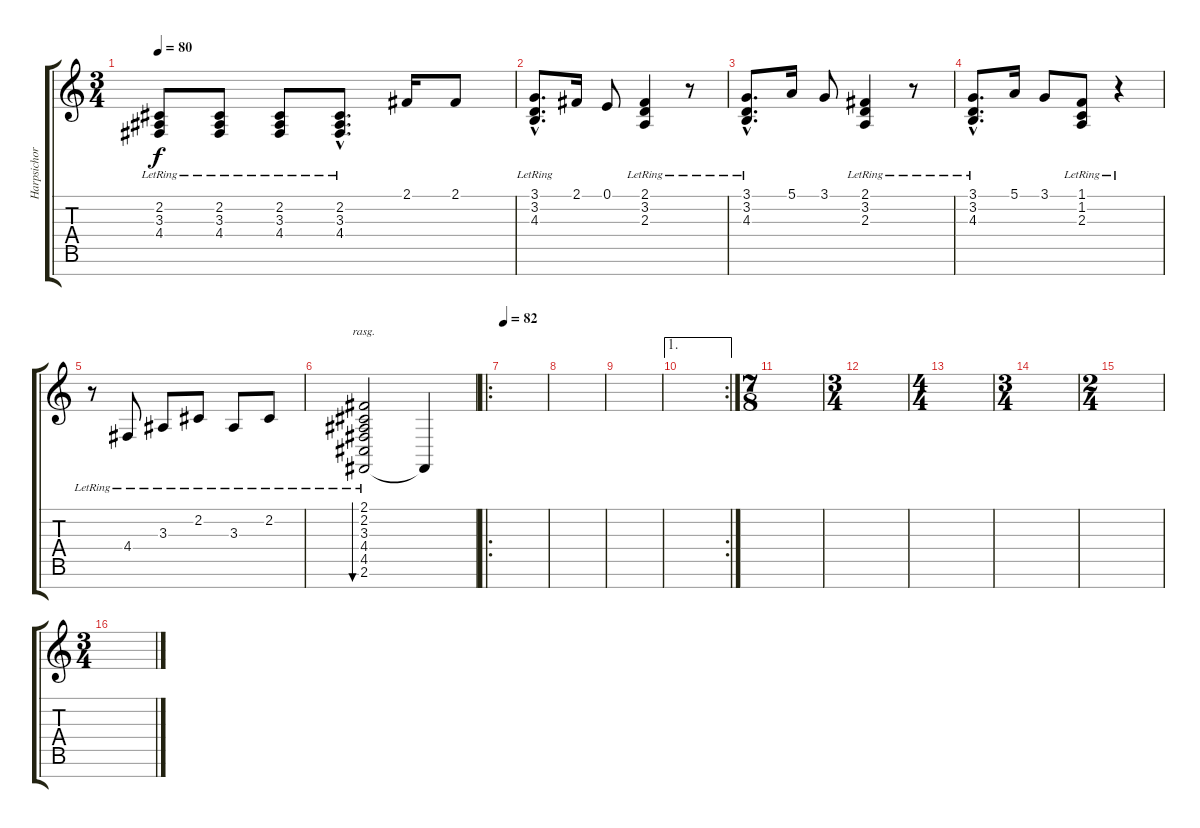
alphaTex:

\track ("Harpsichord" "Harpsichor") {instrument harpsichord}
\staff {score tabs}
\tuning (E4 B3 G3 D3 A2 E2 B1) {hide}
\ts (3 4)
\tempo 80
\clef g2
\ks c
(2.2{lr} 3.3{lr} 4.4{lr}).8{dy f} (2.2{lr} 3.3{lr} 4.4{lr}).8 (2.2{lr} 3.3{lr} 4.4{lr}).8 (2.2{hac lr} 3.3{hac lr} 4.4{hac lr}).8{d} 2.1.16 2.1.8 |
(3.1{hac lr} 3.2{hac lr} 4.3{hac lr}).8{d} 2.1.16 0.1.8 (2.1{lr} 3.2{lr} 2.3{lr}).4 r.8 |
(3.1{hac lr} 3.2{hac lr} 4.3{hac lr}).8{d} 5.1.16 3.1.8 (2.1{lr} 3.2{lr} 2.3{lr}).4 r.8 |
(3.1{hac lr} 3.2{hac lr} 4.3{hac lr}).8{d} 5.1.16 3.1.8 (1.1{lr} 1.2{lr} 2.3{lr}).8 r.4 |
r.8 4.4{lr}.8 3.3{lr}.8 2.2{lr}.8 3.3{lr}.8 2.2{lr}.8 |
(2.1{lr} 2.2{lr} 3.3{lr} 4.4{lr} 4.5{lr} 2.6{lr}).2{bu 240 rasg ii} 2.6{t}.4 |
\ro
\tempo 82
|
|
|
\ae 1
\rc 2
|
\ts (7 8)
|
\ts (3 4)
|
\ts (4 4)
|
\ts (3 4)
|
\ts (2 4)
|
\ts (3 4)
